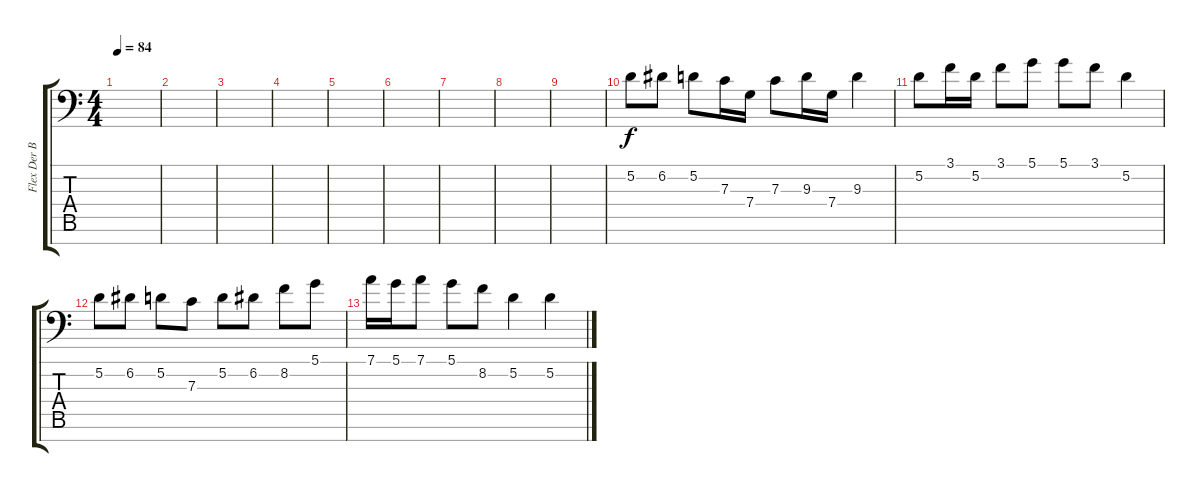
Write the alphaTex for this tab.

\track ("Flex Der Biegsame (Dreheiler)" "Flex Der B") {instrument viola}
\staff {score tabs}
\tuning (D4 A3 F3 C3 G2 D2 A1) {hide}
\ts (4 4)
\tempo 84
\clef f4
\ks c
|
|
|
|
|
|
|
|
|
5.2.8 6.2.8 5.2.8 7.3.16 7.4.16 7.3.8 9.3.16 7.4.16 9.3.4 |
5.2.8 3.1.16 5.2.16 3.1.8 5.1.8 5.1.8 3.1.8 5.2.4 |
5.2.8 6.2.8 5.2.8 7.3.8 5.2.8 6.2.8 8.2.8 5.1.8 |
7.1.16 5.1.16 7.1.8 5.1.8 8.2.8 5.2.4 5.2.4
